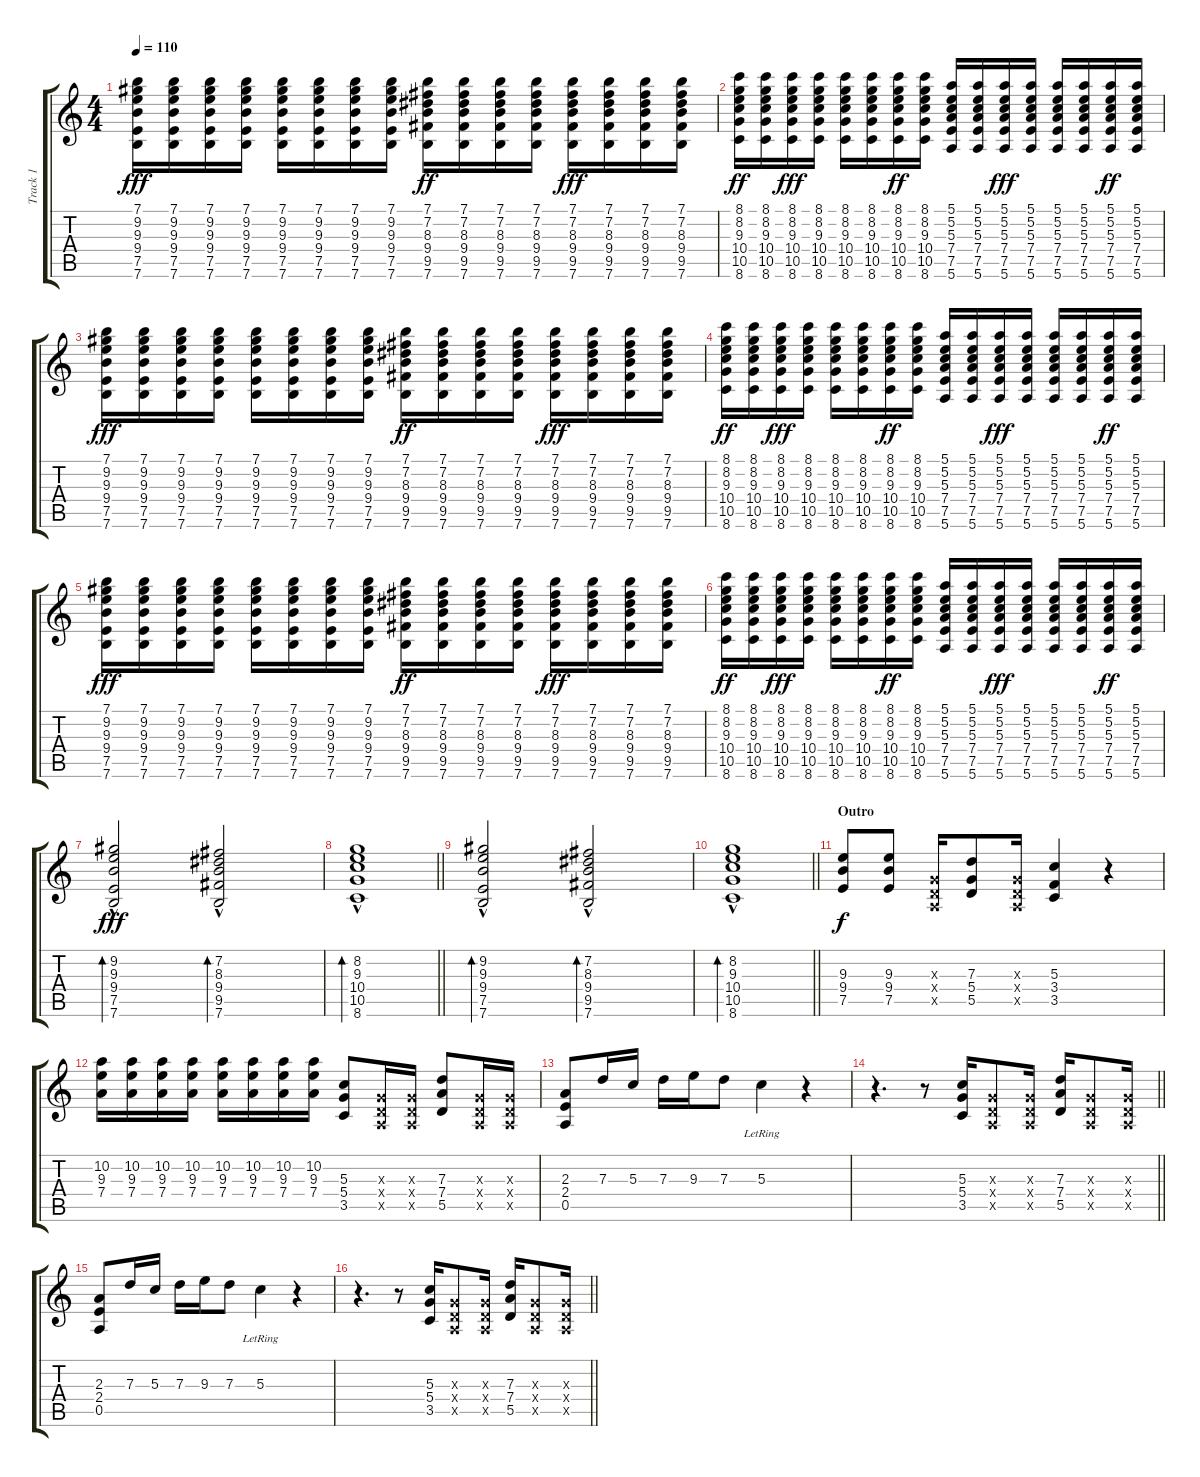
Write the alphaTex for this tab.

\track ("Track 1" "Track 1") {instrument distortionguitar}
\staff {score tabs}
\tuning (E4 B3 G3 D3 A2 E2) {hide}
\ts (4 4)
\tempo 110
\clef g2
\ks c
(7.1 9.2 9.3 9.4 7.5 7.6).16{dy fff} (7.1 9.2 9.3 9.4 7.5 7.6).16 (7.1 9.2 9.3 9.4 7.5 7.6).16 (7.1 9.2 9.3 9.4 7.5 7.6).16 (7.1 9.2 9.3 9.4 7.5 7.6).16 (7.1 9.2 9.3 9.4 7.5 7.6).16 (7.1 9.2 9.3 9.4 7.5 7.6).16 (7.1 9.2 9.3 9.4 7.5 7.6).16 (7.1 7.2 8.3 9.4 9.5 7.6).16{dy ff} (7.1 7.2 8.3 9.4 9.5 7.6).16 (7.1 7.2 8.3 9.4 9.5 7.6).16 (7.1 7.2 8.3 9.4 9.5 7.6).16 (7.1 7.2 8.3 9.4 9.5 7.6).16{dy fff} (7.1 7.2 8.3 9.4 9.5 7.6).16 (7.1 7.2 8.3 9.4 9.5 7.6).16 (7.1 7.2 8.3 9.4 9.5 7.6).16 |
(8.1 8.2 9.3 10.4 10.5 8.6).16{dy ff} (8.1 8.2 9.3 10.4 10.5 8.6).16 (8.1 8.2 9.3 10.4 10.5 8.6).16{dy fff} (8.1 8.2 9.3 10.4 10.5 8.6).16 (8.1 8.2 9.3 10.4 10.5 8.6).16 (8.1 8.2 9.3 10.4 10.5 8.6).16 (8.1 8.2 9.3 10.4 10.5 8.6).16{dy ff} (8.1 8.2 9.3 10.4 10.5 8.6).16 (5.1 5.2 5.3 7.4 7.5 5.6).16 (5.1 5.2 5.3 7.4 7.5 5.6).16 (5.1 5.2 5.3 7.4 7.5 5.6).16{dy fff} (5.1 5.2 5.3 7.4 7.5 5.6).16 (5.1 5.2 5.3 7.4 7.5 5.6).16 (5.1 5.2 5.3 7.4 7.5 5.6).16 (5.1 5.2 5.3 7.4 7.5 5.6).16{dy ff} (5.1 5.2 5.3 7.4 7.5 5.6).16 |
(7.1 9.2 9.3 9.4 7.5 7.6).16{dy fff} (7.1 9.2 9.3 9.4 7.5 7.6).16 (7.1 9.2 9.3 9.4 7.5 7.6).16 (7.1 9.2 9.3 9.4 7.5 7.6).16 (7.1 9.2 9.3 9.4 7.5 7.6).16 (7.1 9.2 9.3 9.4 7.5 7.6).16 (7.1 9.2 9.3 9.4 7.5 7.6).16 (7.1 9.2 9.3 9.4 7.5 7.6).16 (7.1 7.2 8.3 9.4 9.5 7.6).16{dy ff} (7.1 7.2 8.3 9.4 9.5 7.6).16 (7.1 7.2 8.3 9.4 9.5 7.6).16 (7.1 7.2 8.3 9.4 9.5 7.6).16 (7.1 7.2 8.3 9.4 9.5 7.6).16{dy fff} (7.1 7.2 8.3 9.4 9.5 7.6).16 (7.1 7.2 8.3 9.4 9.5 7.6).16 (7.1 7.2 8.3 9.4 9.5 7.6).16 |
(8.1 8.2 9.3 10.4 10.5 8.6).16{dy ff} (8.1 8.2 9.3 10.4 10.5 8.6).16 (8.1 8.2 9.3 10.4 10.5 8.6).16{dy fff} (8.1 8.2 9.3 10.4 10.5 8.6).16 (8.1 8.2 9.3 10.4 10.5 8.6).16 (8.1 8.2 9.3 10.4 10.5 8.6).16 (8.1 8.2 9.3 10.4 10.5 8.6).16{dy ff} (8.1 8.2 9.3 10.4 10.5 8.6).16 (5.1 5.2 5.3 7.4 7.5 5.6).16 (5.1 5.2 5.3 7.4 7.5 5.6).16 (5.1 5.2 5.3 7.4 7.5 5.6).16{dy fff} (5.1 5.2 5.3 7.4 7.5 5.6).16 (5.1 5.2 5.3 7.4 7.5 5.6).16 (5.1 5.2 5.3 7.4 7.5 5.6).16 (5.1 5.2 5.3 7.4 7.5 5.6).16{dy ff} (5.1 5.2 5.3 7.4 7.5 5.6).16 |
(7.1 9.2 9.3 9.4 7.5 7.6).16{dy fff} (7.1 9.2 9.3 9.4 7.5 7.6).16 (7.1 9.2 9.3 9.4 7.5 7.6).16 (7.1 9.2 9.3 9.4 7.5 7.6).16 (7.1 9.2 9.3 9.4 7.5 7.6).16 (7.1 9.2 9.3 9.4 7.5 7.6).16 (7.1 9.2 9.3 9.4 7.5 7.6).16 (7.1 9.2 9.3 9.4 7.5 7.6).16 (7.1 7.2 8.3 9.4 9.5 7.6).16{dy ff} (7.1 7.2 8.3 9.4 9.5 7.6).16 (7.1 7.2 8.3 9.4 9.5 7.6).16 (7.1 7.2 8.3 9.4 9.5 7.6).16 (7.1 7.2 8.3 9.4 9.5 7.6).16{dy fff} (7.1 7.2 8.3 9.4 9.5 7.6).16 (7.1 7.2 8.3 9.4 9.5 7.6).16 (7.1 7.2 8.3 9.4 9.5 7.6).16 |
(8.1 8.2 9.3 10.4 10.5 8.6).16{dy ff} (8.1 8.2 9.3 10.4 10.5 8.6).16 (8.1 8.2 9.3 10.4 10.5 8.6).16{dy fff} (8.1 8.2 9.3 10.4 10.5 8.6).16 (8.1 8.2 9.3 10.4 10.5 8.6).16 (8.1 8.2 9.3 10.4 10.5 8.6).16 (8.1 8.2 9.3 10.4 10.5 8.6).16{dy ff} (8.1 8.2 9.3 10.4 10.5 8.6).16 (5.1 5.2 5.3 7.4 7.5 5.6).16 (5.1 5.2 5.3 7.4 7.5 5.6).16 (5.1 5.2 5.3 7.4 7.5 5.6).16{dy fff} (5.1 5.2 5.3 7.4 7.5 5.6).16 (5.1 5.2 5.3 7.4 7.5 5.6).16 (5.1 5.2 5.3 7.4 7.5 5.6).16 (5.1 5.2 5.3 7.4 7.5 5.6).16{dy ff} (5.1 5.2 5.3 7.4 7.5 5.6).16 |
(9.2{hac} 9.3{hac} 9.4{hac} 7.5{hac} 7.6{hac}).2{bd 240 dy fff} (7.2{hac} 8.3{hac} 9.4{hac} 9.5{hac} 7.6{hac}).2{bd 240} |
\barLineRight lightlight
(8.2{hac} 9.3{hac} 10.4{hac} 10.5{hac} 8.6{hac}).1{bd 240} |
(9.2{hac} 9.3{hac} 9.4{hac} 7.5{hac} 7.6{hac}).2{bd 240} (7.2{hac} 8.3{hac} 9.4{hac} 9.5{hac} 7.6{hac}).2{bd 240} |
\barLineRight lightlight
(8.2{hac} 9.3{hac} 10.4{hac} 10.5{hac} 8.6{hac}).1{bd 240} |
\section ("" "Outro")
(9.3 9.4 7.5).8{dy f} (9.3 9.4 7.5).8 (0.3{x} 0.4{x} 0.5{x}).16 (7.3 5.4 5.5).8 (0.3{x} 0.4{x} 0.5{x}).16 (5.3 3.4 3.5).4 r.4 |
(10.2 9.3 7.4).16 (10.2 9.3 7.4).16 (10.2 9.3 7.4).16 (10.2 9.3 7.4).16 (10.2 9.3 7.4).16 (10.2 9.3 7.4).16 (10.2 9.3 7.4).16 (10.2 9.3 7.4).16 (5.3 5.4 3.5).8 (0.3{x} 0.4{x} 0.5{x}).16 (0.3{x} 0.4{x} 0.5{x}).16 (7.3 7.4 5.5).8 (0.3{x} 0.4{x} 0.5{x}).16 (0.3{x} 0.4{x} 0.5{x}).16 |
(2.3 2.4 0.5).8 7.3.16 5.3.16 7.3.16 9.3.16 7.3.8 5.3{lr}.4 r.4 |
\barLineRight lightlight
r.4{d} r.8 (5.3 5.4 3.5).16 (0.3{x} 0.4{x} 0.5{x}).8 (0.3{x} 0.4{x} 0.5{x}).16 (7.3 7.4 5.5).16 (0.3{x} 0.4{x} 0.5{x}).8 (0.3{x} 0.4{x} 0.5{x}).16 |
(2.3 2.4 0.5).8 7.3.16 5.3.16 7.3.16 9.3.16 7.3.8 5.3{lr}.4 r.4 |
\barLineRight lightlight
r.4{d} r.8 (5.3 5.4 3.5).16 (0.3{x} 0.4{x} 0.5{x}).8 (0.3{x} 0.4{x} 0.5{x}).16 (7.3 7.4 5.5).16 (0.3{x} 0.4{x} 0.5{x}).8 (0.3{x} 0.4{x} 0.5{x}).16
